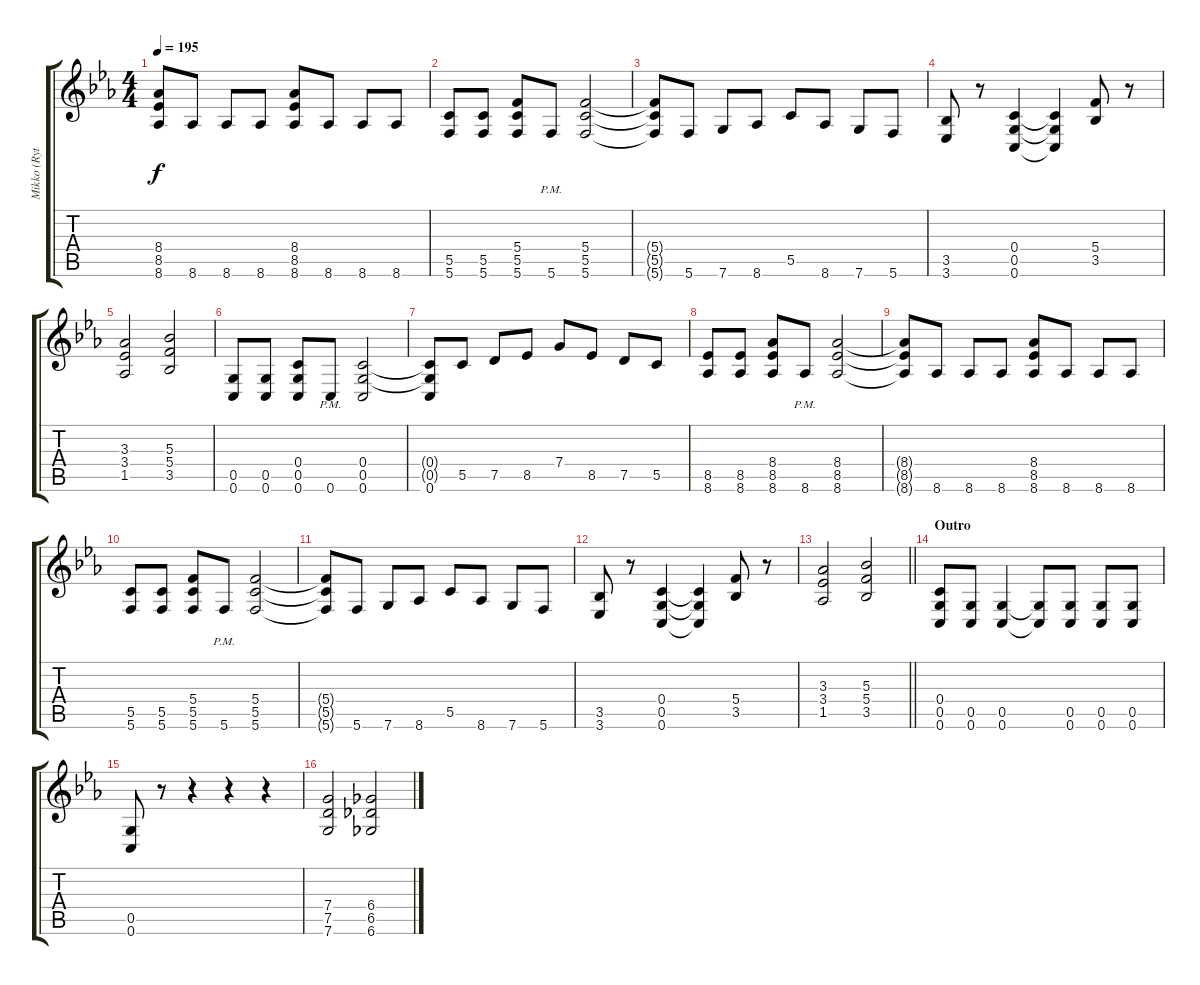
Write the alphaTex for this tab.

\track ("Mikko (Rythm)" "Mikko (Ryt") {instrument distortionguitar}
\staff {score tabs}
\tuning (D4 A3 F3 C3 G2 C2) {hide}
\ts (4 4)
\tempo 195
\clef g2
\ks cminor
(8.4{t} 8.5{t} 8.6{t}).8{dy f} 8.6.8 8.6.8 8.6.8 (8.4 8.5 8.6).8 8.6.8 8.6.8 8.6.8 |
(5.5 5.6).8 (5.5 5.6).8 (5.4 5.5 5.6).8 5.6{pm}.8 (5.4 5.5 5.6).2 |
(5.4{t} 5.5{t} 5.6{t}).8 5.6.8 7.6.8 8.6.8 5.5.8 8.6.8 7.6.8 5.6.8 |
(3.5 3.6).8 r.8 (0.4 0.5 0.6).4 (0.4{t} 0.5{t} 0.6{t}).4 (5.4 3.5).8 r.8 |
(3.3 3.4 1.5).2 (5.3 5.4 3.5).2 |
(0.5 0.6).8 (0.5 0.6).8 (0.4 0.5 0.6).8 0.6{pm}.8 (0.4 0.5 0.6).2 |
(0.4{t} 0.5{t} 0.6).8 5.5.8 7.5.8 8.5.8 7.4.8 8.5.8 7.5.8 5.5.8 |
(8.5 8.6).8 (8.5 8.6).8 (8.4 8.5 8.6).8 8.6{pm}.8 (8.4 8.5 8.6).2 |
(8.4{t} 8.5{t} 8.6{t}).8 8.6.8 8.6.8 8.6.8 (8.4 8.5 8.6).8 8.6.8 8.6.8 8.6.8 |
(5.5 5.6).8 (5.5 5.6).8 (5.4 5.5 5.6).8 5.6{pm}.8 (5.4 5.5 5.6).2 |
(5.4{t} 5.5{t} 5.6{t}).8 5.6.8 7.6.8 8.6.8 5.5.8 8.6.8 7.6.8 5.6.8 |
(3.5 3.6).8 r.8 (0.4 0.5 0.6).4 (0.4{t} 0.5{t} 0.6{t}).4 (5.4 3.5).8 r.8 |
\barLineRight lightlight
(3.3 3.4 1.5).2 (5.3 5.4 3.5).2 |
\section ("" "Outro")
(0.4 0.5 0.6).8 (0.5 0.6).8 (0.5 0.6).4 (0.5{t} 0.6{t}).8 (0.5 0.6).8 (0.5 0.6).8 (0.5 0.6).8 |
(0.5 0.6).8 r.8 r.4 r.4 r.4 |
(7.4 7.5 7.6).2 (6.4 6.5 6.6).2
